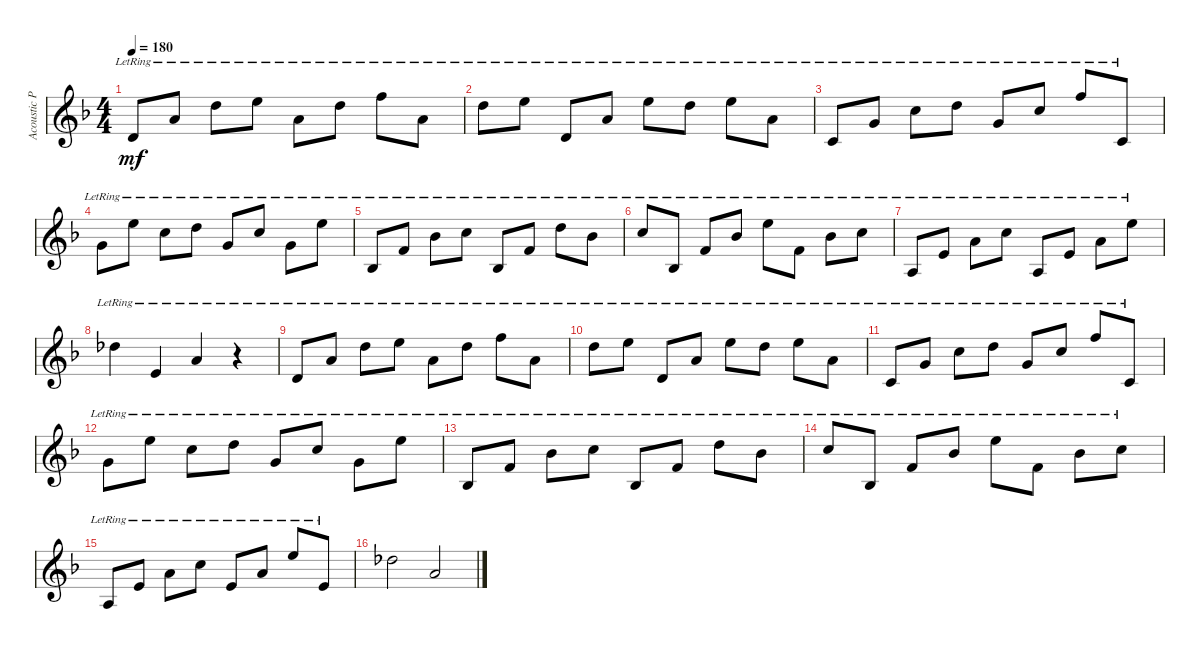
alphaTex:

\track ("Acoustic Piano (Staff 1)" "Acoustic P") {instrument acousticgrandpiano}
\staff {score}
\tuning (E4 B3 G3 D3 A2 E2 B1) {hide}
\ts (4 4)
\tempo 180
\clef g2
\ks f
3.2{lr}.8{dy mf instrument acousticgrandpiano} 5.1{lr}.8 10.1{lr}.8 12.1{lr}.8 5.1{lr}.8 10.1{lr}.8 13.1{lr}.8 5.1{lr}.8 |
10.1{lr}.8 12.1{lr}.8 3.2{lr}.8 5.1{lr}.8 12.1{lr}.8 10.1{lr}.8 12.1{lr}.8 5.1{lr}.8 |
1.2{lr}.8 3.1{lr}.8 8.1{lr}.8 10.1{lr}.8 3.1{lr}.8 8.1{lr}.8 13.1{lr}.8 1.2{lr}.8 |
3.1{lr}.8 12.1{lr}.8 8.1{lr}.8 10.1{lr}.8 3.1{lr}.8 8.1{lr}.8 3.1{lr}.8 12.1{lr}.8 |
3.3{lr}.8 1.1{lr}.8 6.1{lr}.8 8.1{lr}.8 3.3{lr}.8 1.1{lr}.8 10.1{lr}.8 6.1{lr}.8 |
8.1{lr}.8 3.3{lr}.8 1.1{lr}.8 6.1{lr}.8 12.1{lr}.8 1.1{lr}.8 6.1{lr}.8 8.1{lr}.8 |
2.3{lr}.8 0.1{lr}.8 5.1{lr}.8 8.1{lr}.8 2.3{lr}.8 0.1{lr}.8 5.1{lr}.8 12.1{lr}.8 |
9.1{lr}.4 0.1{lr}.4 5.1{lr}.4 r.4 |
3.2{lr}.8 5.1{lr}.8 10.1{lr}.8 12.1{lr}.8 5.1{lr}.8 10.1{lr}.8 13.1{lr}.8 5.1{lr}.8 |
10.1{lr}.8 12.1{lr}.8 3.2{lr}.8 5.1{lr}.8 12.1{lr}.8 10.1{lr}.8 12.1{lr}.8 5.1{lr}.8 |
1.2{lr}.8 3.1{lr}.8 8.1{lr}.8 10.1{lr}.8 3.1{lr}.8 8.1{lr}.8 13.1{lr}.8 1.2{lr}.8 |
3.1{lr}.8 12.1{lr}.8 8.1{lr}.8 10.1{lr}.8 3.1{lr}.8 8.1{lr}.8 3.1{lr}.8 12.1{lr}.8 |
3.3{lr}.8 1.1{lr}.8 6.1{lr}.8 8.1{lr}.8 3.3{lr}.8 1.1{lr}.8 10.1{lr}.8 6.1{lr}.8 |
8.1{lr}.8 3.3{lr}.8 1.1{lr}.8 6.1{lr}.8 12.1{lr}.8 1.1{lr}.8 6.1{lr}.8 8.1{lr}.8 |
2.3{lr}.8 0.1{lr}.8 5.1{lr}.8 8.1{lr}.8 0.1{lr}.8 5.1{lr}.8 12.1{lr}.8 0.1{lr}.8 |
9.1.2 5.1.2
